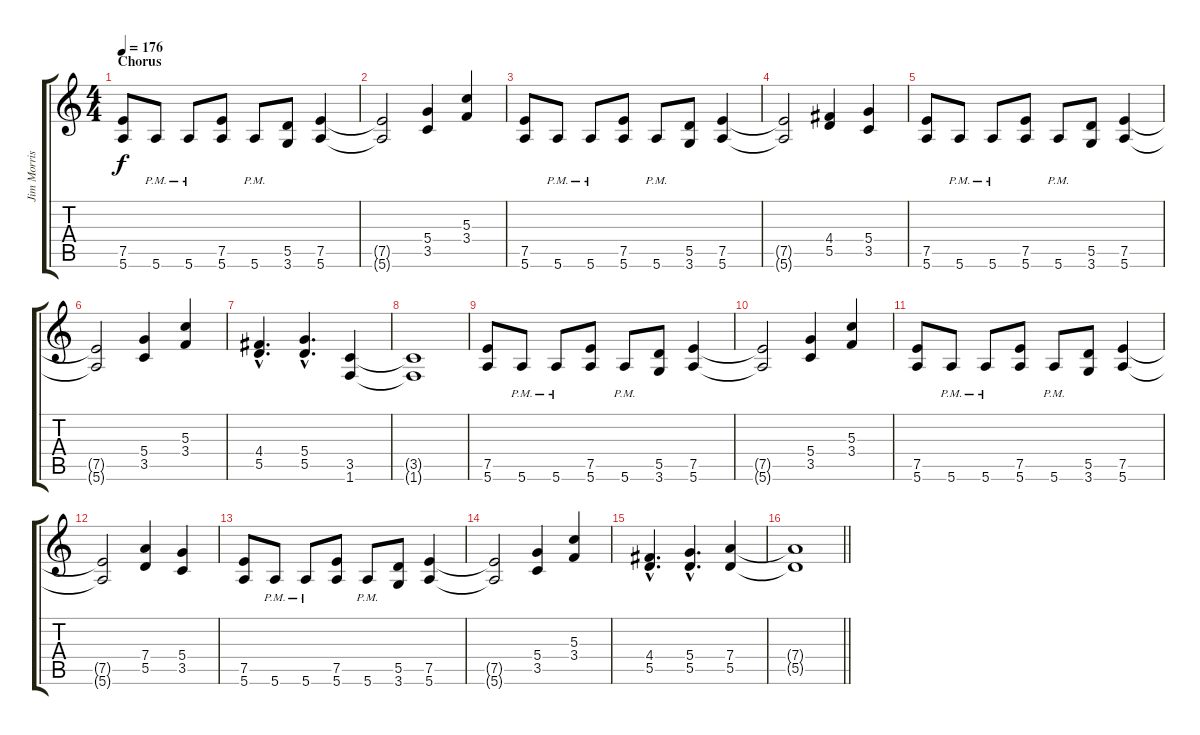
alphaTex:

\track ("Jim Morris" "Jim Morris") {instrument electricguitarmuted}
\staff {score tabs}
\tuning (E4 B3 G3 D3 A2 E2) {hide}
\ts (4 4)
\section ("" "Chorus")
\tempo 176
\clef g2
\ks c
(7.5 5.6).8{dy f} 5.6{pm}.8 5.6{pm}.8 (7.5 5.6).8 5.6{pm}.8 (5.5 3.6).8 (7.5 5.6).4 |
(7.5{t} 5.6{t}).2 (5.4 3.5).4 (5.3 3.4).4 |
(7.5 5.6).8 5.6{pm}.8 5.6{pm}.8 (7.5 5.6).8 5.6{pm}.8 (5.5 3.6).8 (7.5 5.6).4 |
(7.5{t} 5.6{t}).2 (4.4 5.5).4 (5.4 3.5).4 |
(7.5 5.6).8 5.6{pm}.8 5.6{pm}.8 (7.5 5.6).8 5.6{pm}.8 (5.5 3.6).8 (7.5 5.6).4 |
(7.5{t} 5.6{t}).2 (5.4 3.5).4 (5.3 3.4).4 |
(4.4{hac} 5.5{hac}).4{d} (5.4{hac} 5.5{hac}).4{d} (3.5 1.6).4 |
(3.5{t} 1.6{t}).1 |
(7.5 5.6).8 5.6{pm}.8 5.6{pm}.8 (7.5 5.6).8 5.6{pm}.8 (5.5 3.6).8 (7.5 5.6).4 |
(7.5{t} 5.6{t}).2 (5.4 3.5).4 (5.3 3.4).4 |
(7.5 5.6).8 5.6{pm}.8 5.6{pm}.8 (7.5 5.6).8 5.6{pm}.8 (5.5 3.6).8 (7.5 5.6).4 |
(7.5{t} 5.6{t}).2 (7.4 5.5).4 (5.4 3.5).4 |
(7.5 5.6).8 5.6{pm}.8 5.6{pm}.8 (7.5 5.6).8 5.6{pm}.8 (5.5 3.6).8 (7.5 5.6).4 |
(7.5{t} 5.6{t}).2 (5.4 3.5).4 (5.3 3.4).4 |
(4.4{hac} 5.5{hac}).4{d} (5.4{hac} 5.5{hac}).4{d} (7.4 5.5).4 |
\barLineRight lightlight
(7.4{t} 5.5{t}).1
